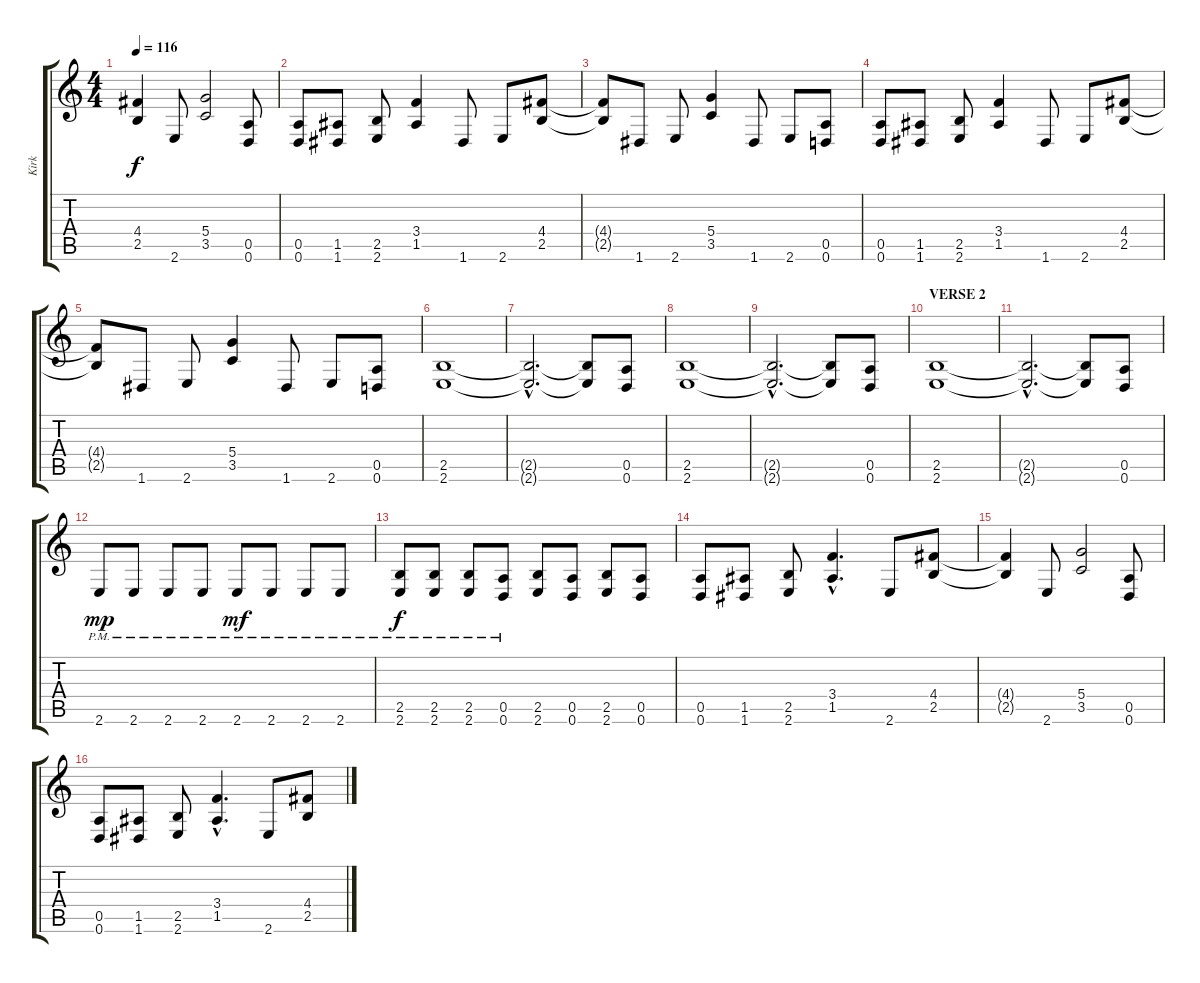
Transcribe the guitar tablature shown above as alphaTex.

\track ("Kirk" "Kirk") {instrument distortionguitar}
\staff {score tabs}
\tuning (E4 B3 G3 D3 A2 D2) {hide}
\ts (4 4)
\tempo 116
\clef g2
\ks c
(4.4{t} 2.5{t}).4{dy f} 2.6.8 (5.4 3.5).2 (0.5 0.6).8 |
(0.5 0.6).8 (1.5 1.6).8 (2.5 2.6).8 (3.4 1.5).4 1.6.8 2.6.8 (4.4 2.5).8 |
(4.4{t} 2.5{t}).8 1.6.8 2.6.8 (5.4 3.5).4 1.6.8 2.6.8 (0.5 0.6).8 |
(0.5 0.6).8 (1.5 1.6).8 (2.5 2.6).8 (3.4 1.5).4 1.6.8 2.6.8 (4.4 2.5).8 |
(4.4{t} 2.5{t}).8 1.6.8 2.6.8 (5.4 3.5).4 1.6.8 2.6.8 (0.5 0.6).8 |
(2.5 2.6).1 |
(2.5{hac t} 2.6{hac t}).2{d} (2.5{t} 2.6{t}).8 (0.5 0.6).8 |
(2.5 2.6).1 |
(2.5{hac t} 2.6{hac t}).2{d} (2.5{t} 2.6{t}).8 (0.5 0.6).8 |
\section ("" "VERSE 2")
(2.5 2.6).1{volume 10} |
(2.5{hac t} 2.6{hac t}).2{d} (2.5{t} 2.6{t}).8 (0.5 0.6).8 |
2.6{pm}.8{dy mp} 2.6{pm}.8 2.6{pm}.8 2.6{pm}.8 2.6{pm}.8{dy mf} 2.6{pm}.8 2.6{pm}.8 2.6{pm}.8 |
(2.5{pm} 2.6{pm}).8{dy f} (2.5{pm} 2.6{pm}).8 (2.5{pm} 2.6{pm}).8 (0.5{pm} 0.6{pm}).8 (2.5 2.6).8 (0.5 0.6).8 (2.5 2.6).8 (0.5 0.6).8{volume 13} |
(0.5 0.6).8 (1.5 1.6).8 (2.5 2.6).8 (3.4{hac} 1.5{hac}).4{d} 2.6.8 (4.4 2.5).8 |
(4.4{t} 2.5{t}).4 2.6.8 (5.4 3.5).2 (0.5 0.6).8 |
(0.5 0.6).8 (1.5 1.6).8 (2.5 2.6).8 (3.4{hac} 1.5{hac}).4{d} 2.6.8 (4.4 2.5).8
